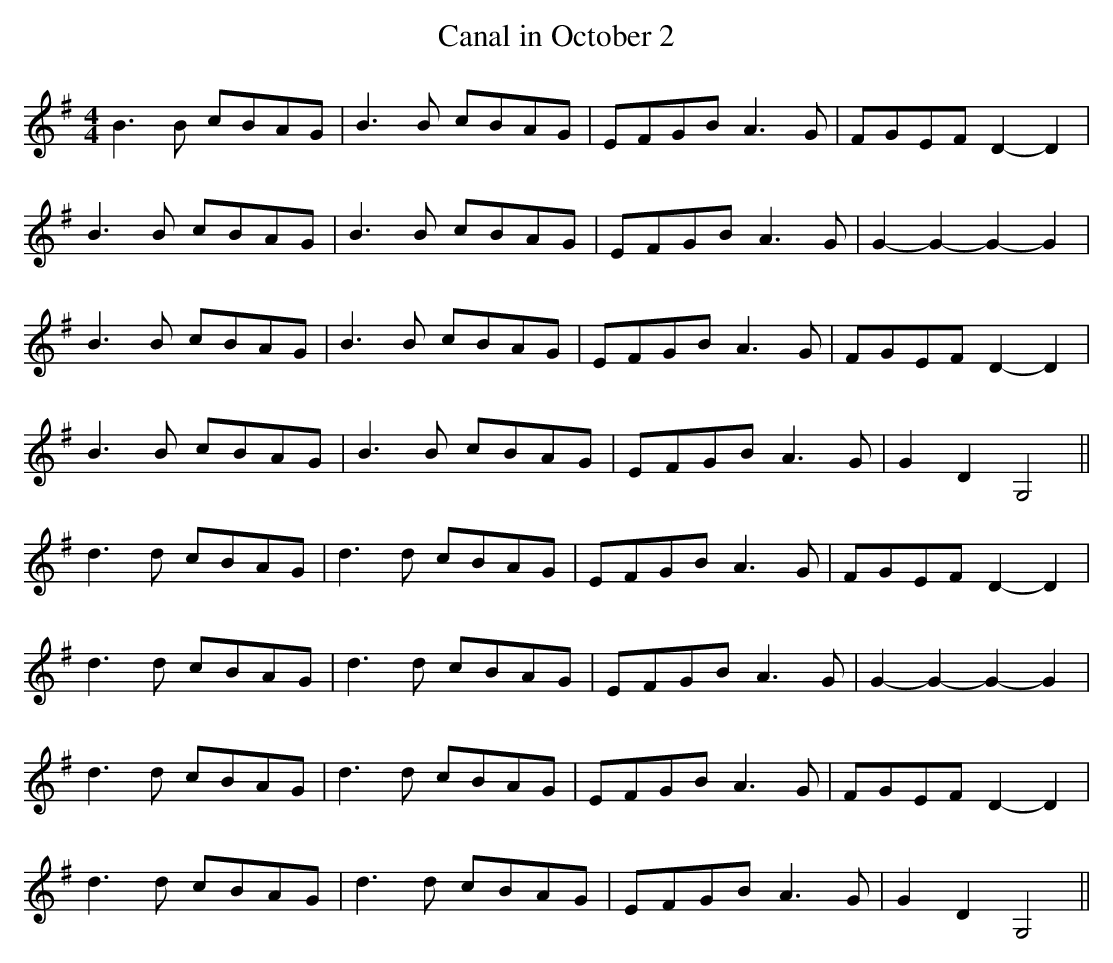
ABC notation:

X:1
T:Canal in October 2
M:4/4
L:1/8
K:G
B3 B cBAG|B3 B cBAG|EFGB A3 G|FGEF D2-D2|
B3 B cBAG|B3 B cBAG|EFGB A3 G|G2-G2-G2-G2|
B3 B cBAG|B3 B cBAG|EFGB A3 G|FGEF D2-D2|
B3 B cBAG|B3 B cBAG|EFGB A3 G|G2D2G,4||
d3 d cBAG|d3 d cBAG|EFGB A3 G|FGEF D2-D2|
d3 d cBAG|d3 d cBAG|EFGB A3 G|G2-G2-G2-G2|
d3 d cBAG|d3 d cBAG|EFGB A3 G|FGEF D2-D2|
d3 d cBAG|d3 d cBAG|EFGB A3 G|G2D2G,4||
